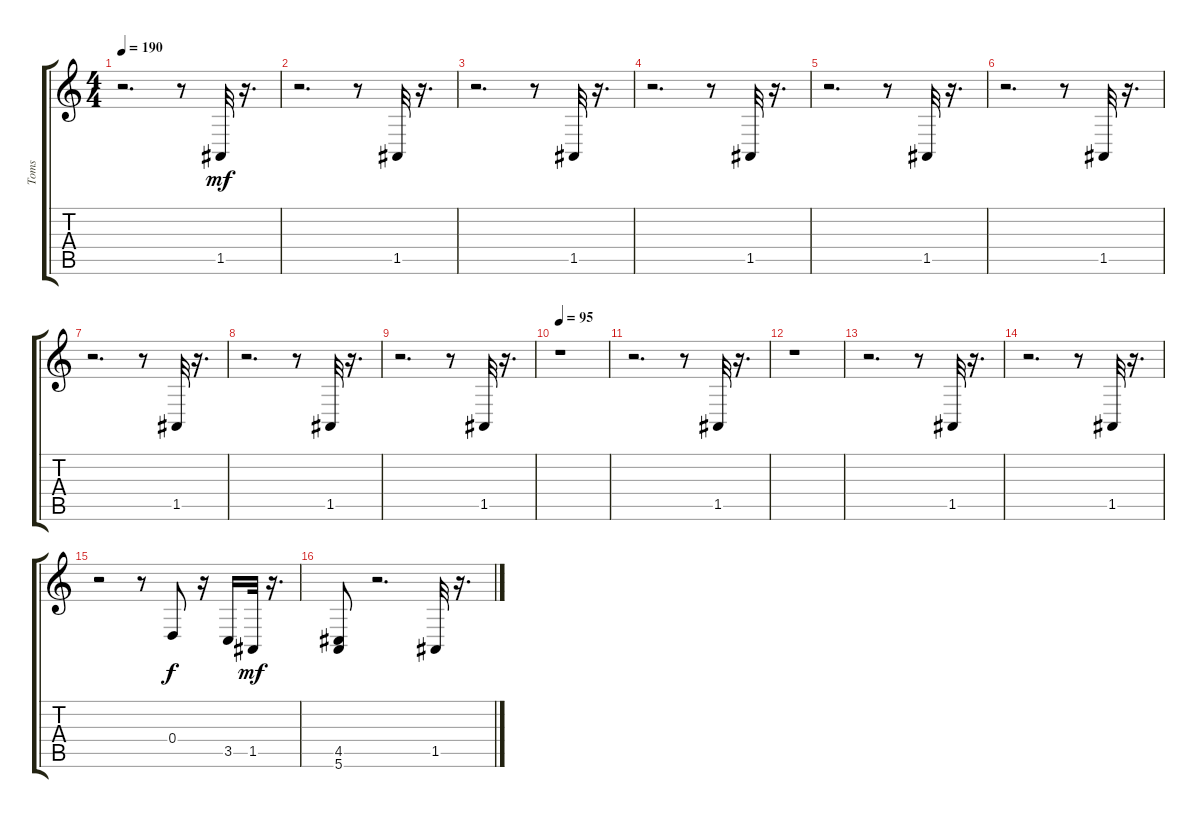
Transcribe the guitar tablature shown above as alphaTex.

\track ("Toms" "Toms") {instrument brightacousticpiano}
\staff {score tabs}
\tuning (E4 B3 G3 D3 A2 E2) {hide}
\ts (4 4)
\tempo 190
\clef g2
\ks c
r.2{d dy mf} r.8 1.5.32 r.16{d} |
r.2{d} r.8 1.5.32 r.16{d} |
r.2{d} r.8 1.5.32 r.16{d} |
r.2{d} r.8 1.5.32 r.16{d} |
r.2{d} r.8 1.5.32 r.16{d} |
r.2{d} r.8 1.5.32 r.16{d} |
r.2{d} r.8 1.5.32 r.16{d} |
r.2{d} r.8 1.5.32 r.16{d} |
r.2{d} r.8 1.5.32 r.16{d} |
\tempo 95
r.1 |
r.2{d} r.8 1.5.32 r.16{d} |
r.1 |
r.2{d} r.8 1.5.32 r.16{d} |
r.2{d} r.8 1.5.32 r.16{d} |
r.2 r.8 0.4.8{dy f} r.16 3.5.16 1.5.32{dy mf} r.16{d} |
(4.5 5.6).8 r.2{d} 1.5.32 r.16{d}
